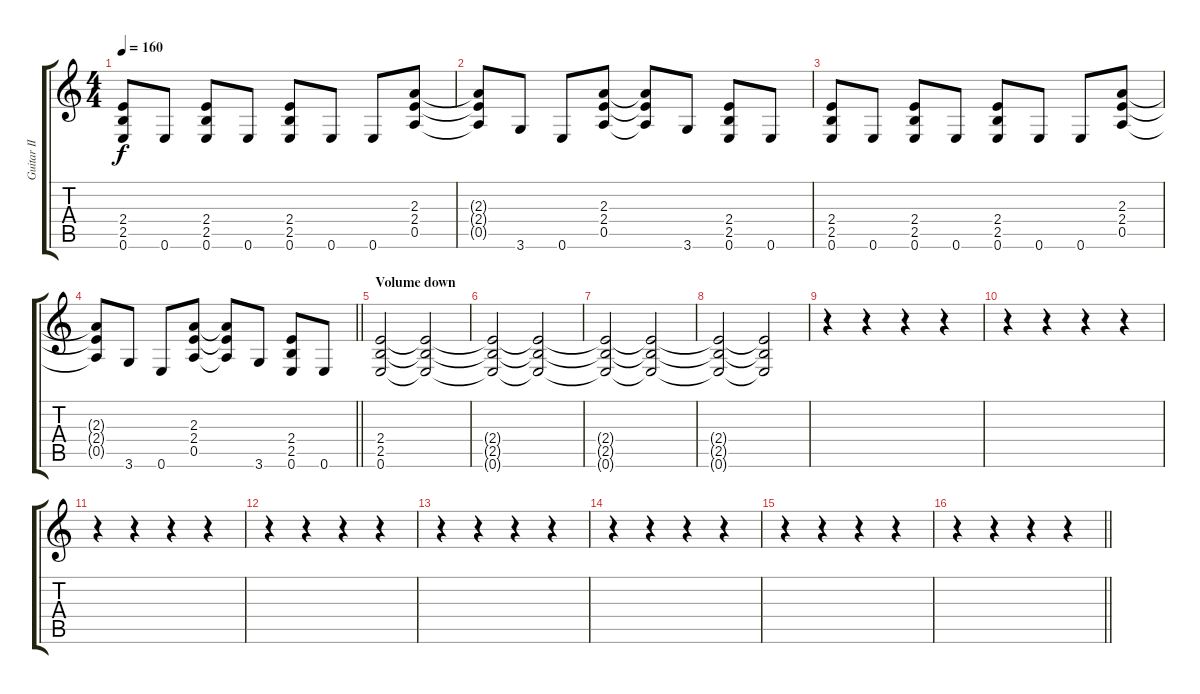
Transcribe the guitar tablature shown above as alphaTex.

\track ("Guitar II" "Guitar II") {instrument overdrivenguitar}
\staff {score tabs}
\tuning (E4 B3 G3 D3 A2 E2) {hide}
\ts (4 4)
\tempo 160
\clef g2
\ks c
(2.4 2.5 0.6).8{dy f} 0.6.8 (2.4 2.5 0.6).8 0.6.8 (2.4 2.5 0.6).8 0.6.8 0.6.8 (2.3 2.4 0.5).8 |
(2.3{t} 2.4{t} 0.5{t}).8 3.6.8 0.6.8 (2.3 2.4 0.5).8 (2.3{t} 2.4{t} 0.5{t}).8 3.6.8 (2.4 2.5 0.6).8 0.6.8 |
(2.4 2.5 0.6).8 0.6.8 (2.4 2.5 0.6).8 0.6.8 (2.4 2.5 0.6).8 0.6.8 0.6.8 (2.3 2.4 0.5).8 |
\barLineRight lightlight
(2.3{t} 2.4{t} 0.5{t}).8 3.6.8 0.6.8 (2.3 2.4 0.5).8 (2.3{t} 2.4{t} 0.5{t}).8 3.6.8 (2.4 2.5 0.6).8 0.6.8 |
\section ("" "Volume down")
(2.4 2.5 0.6).2{volume 12} (2.4{t} 2.5{t} 0.6{t}).2 |
(2.4{t} 2.5{t} 0.6{t}).2 (2.4{t} 2.5{t} 0.6{t}).2 |
(2.4{t} 2.5{t} 0.6{t}).2 (2.4{t} 2.5{t} 0.6{t}).2 |
(2.4{t} 2.5{t} 0.6{t}).2 (2.4{t} 2.5{t} 0.6{t}).2 |
r.4 r.4 r.4 r.4 |
r.4 r.4 r.4 r.4 |
r.4 r.4 r.4 r.4 |
r.4 r.4 r.4 r.4 |
r.4 r.4 r.4 r.4 |
r.4 r.4 r.4 r.4 |
r.4 r.4 r.4 r.4 |
\barLineRight lightlight
r.4 r.4 r.4 r.4
